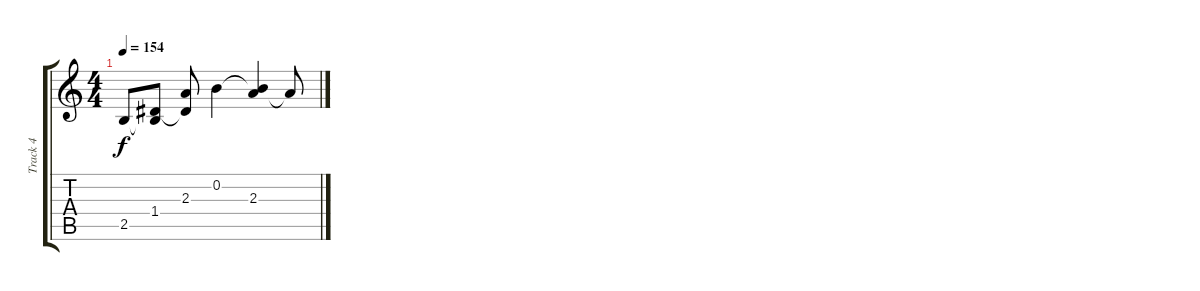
\track ("Track 4" "Track 4") {instrument electricguitarclean}
\staff {score tabs}
\tuning (E4 B3 G3 D3 A2 E2) {hide}
\ts (4 4)
\tempo 154
\clef g2
\ks c
2.5.8{dy f} (1.4 2.5{t}).8 (2.3 1.4{t}).8 0.2.4 (0.2{t} 2.3).4 2.3{t}.8
